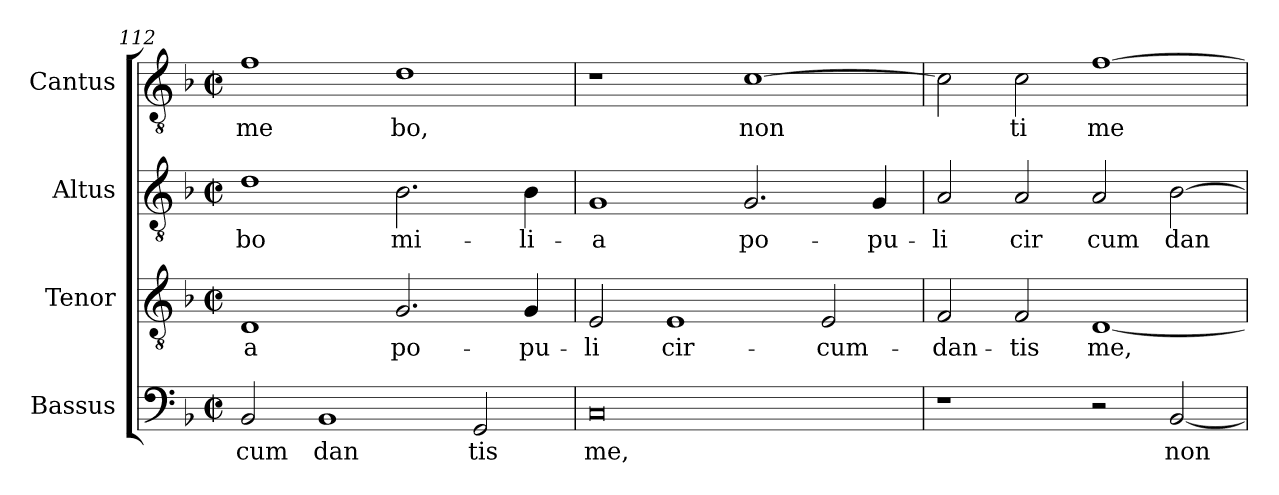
**kern	**text	**kern	**text	**kern	**text	**kern	**text
*part4	*part4	*part3	*part3	*part2	*part2	*part1	*part1
*staff4	*staff4	*staff3	*staff3	*staff2	*staff2	*staff1	*staff1
*I"Bassus	*	*I"Tenor	*	*I"Altus	*	*I"Cantus	*
*clefF4	*	*clefGv2	*	*clefGv2	*	*clefGv2	*
*k[b-]	*	*k[b-]	*	*k[b-]	*	*k[b-]	*
*F:	*	*F:	*	*F:	*	*F:	*
*M2/2	*	*M2/2	*	*M2/2	*	*M2/2	*
*met(c|)	*	*met(c|)	*	*met(c|)	*	*met(c|)	*
=112	=112	=112	=112	=112	=112	=112	=112
!	!LO:LY:b:cj	!	!LO:LY:b:cj	!	!LO:LY:b:cj	!	!LO:LY:b:cj
2BB-/	cum	1D	-a	1d	-bo	1f	me
!	!LO:LY:b:cj	!	!	!	!	!	!
1BB-	dan	.	.	.	.	.	.
!	!	!	!LO:LY:b:cj	!	!LO:LY:b:cj	!	!LO:LY:b:cj
.	.	2.G/	po-	2.B-\	mi-	1d	bo,
!	!LO:LY:b:cj	!	!	!	!	!	!
2GG/	tis	.	.	.	.	.	.
!	!	!	!LO:LY:b:cj	!	!LO:LY:b:cj	!	!
.	.	4G/	-pu-	4B-\	-li-	.	.
=113	=113	=113	=113	=113	=113	=113	=113
!	!LO:LY:b:cj	!	!LO:LY:b:cj	!	!LO:LY:b:cj	!	!
0C	me,	2E/	-li	1G	-a	1r	.
!	!	!	!LO:LY:b:cj	!	!	!	!
.	.	1E	cir-	.	.	.	.
!	!	!	!	!	!LO:LY:b:cj	!	!LO:LY:b:cj
.	.	.	.	2.G/	po-	[<1c	non
!	!	!	!LO:LY:b:cj	!	!	!	!
.	.	2E/	-cum-	.	.	.	.
!	!	!	!	!	!LO:LY:b:cj	!	!
.	.	.	.	4G/	-pu-	.	.
!!LO:LB:g=z
=114	=114	=114	=114	=114	=114	=114	=114
!	!	!	!LO:LY:b:cj	!	!LO:LY:b:cj	!	!LO:LY:b:cj
1r	.	2F/	-dan-	2A/	-li	2c\]	.
!	!	!	!LO:LY:b:cj	!	!LO:LY:b:cj	!	!LO:LY:b:cj
.	.	2F/	-tis	2A/	cir	2c\	ti
!	!	!	!LO:LY:b:cj	!	!LO:LY:b:cj	!	!LO:LY:b:cj
2r	.	[<1D	me,	2A/	cum	[>1f	me
!	!LO:LY:b:cj	!	!	!	!LO:LY:b:cj	!	!
[<2BB-/	non	.	.	[>2B-\	dan	.	.
=	=	=	=	=	=	=	=
*-	*-	*-	*-	*-	*-	*-	*-
